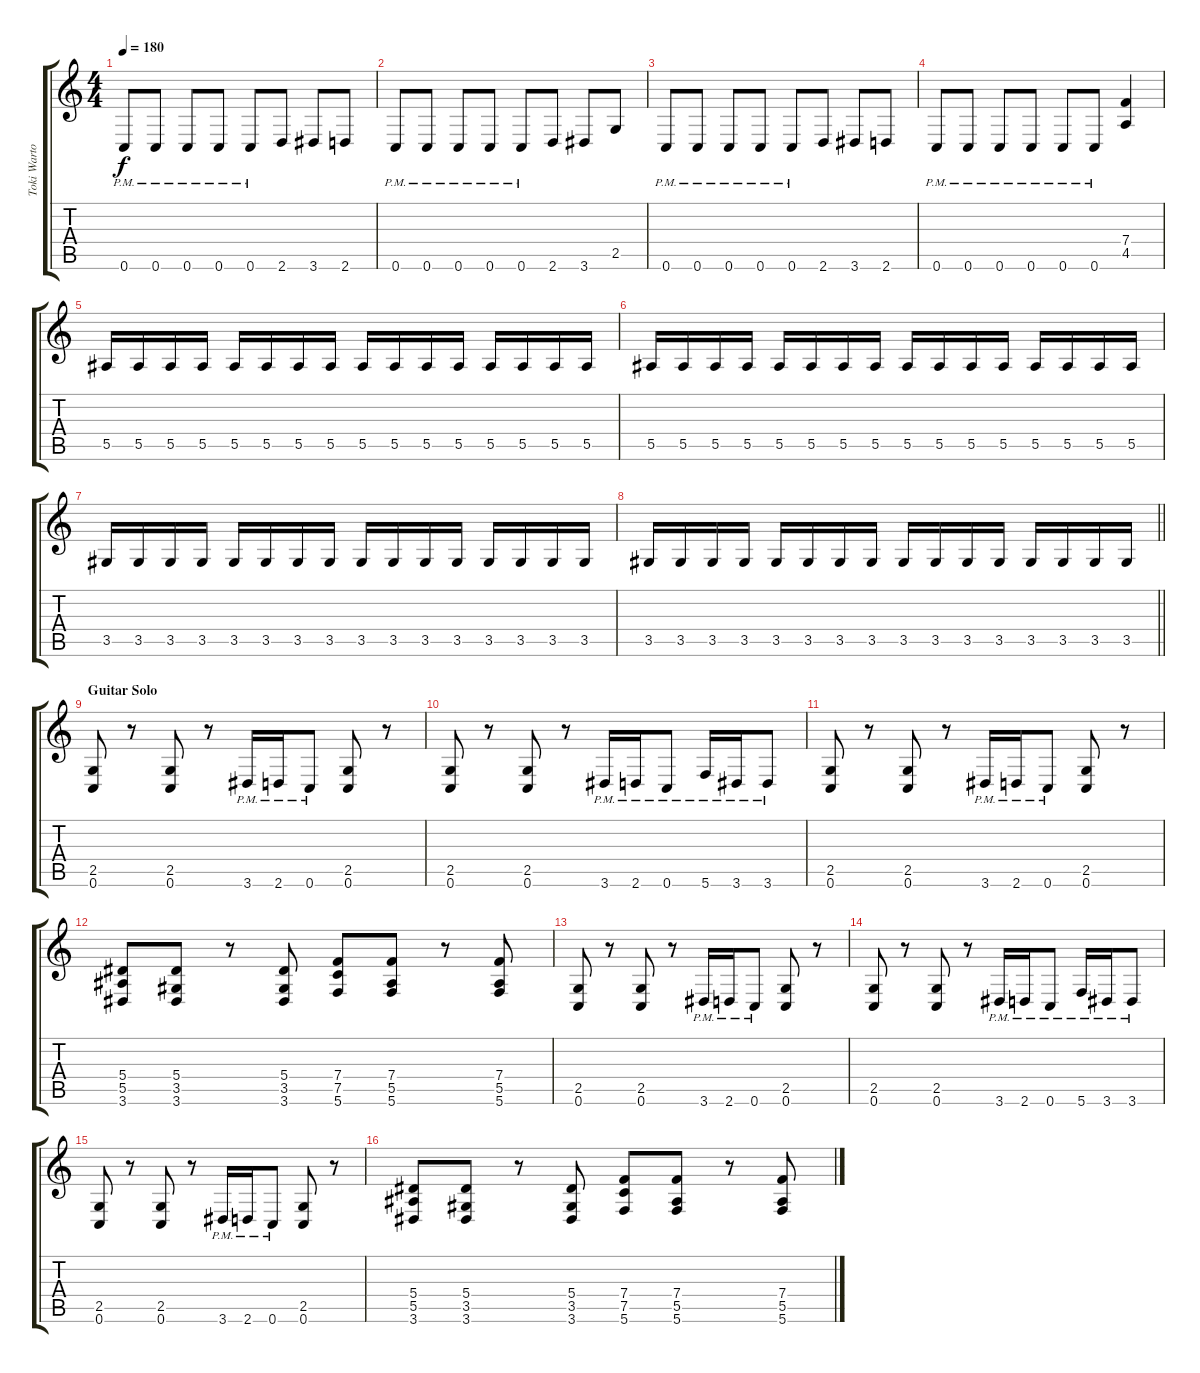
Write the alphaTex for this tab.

\track ("Toki Wartooth (Lead Guitar 2)" "Toki Warto") {instrument distortionguitar}
\staff {score tabs}
\tuning (C4 G3 Eb3 Bb2 F2 C2) {hide}
\ts (4 4)
\tempo 180
\clef g2
\ks c
0.6{pm}.8{dy f} 0.6{pm}.8 0.6{pm}.8 0.6{pm}.8 0.6{pm}.8 2.6.8 3.6.8 2.6.8 |
0.6{pm}.8 0.6{pm}.8 0.6{pm}.8 0.6{pm}.8 0.6{pm}.8 2.6.8 3.6.8 2.5.8 |
0.6{pm}.8 0.6{pm}.8 0.6{pm}.8 0.6{pm}.8 0.6{pm}.8 2.6.8 3.6.8 2.6.8 |
0.6{pm}.8 0.6{pm}.8 0.6{pm}.8 0.6{pm}.8 0.6{pm}.8 0.6{pm}.8 (7.4 4.5).4 |
5.5.16 5.5.16 5.5.16 5.5.16 5.5.16 5.5.16 5.5.16 5.5.16 5.5.16 5.5.16 5.5.16 5.5.16 5.5.16 5.5.16 5.5.16 5.5.16 |
5.5.16 5.5.16 5.5.16 5.5.16 5.5.16 5.5.16 5.5.16 5.5.16 5.5.16 5.5.16 5.5.16 5.5.16 5.5.16 5.5.16 5.5.16 5.5.16 |
3.5.16 3.5.16 3.5.16 3.5.16 3.5.16 3.5.16 3.5.16 3.5.16 3.5.16 3.5.16 3.5.16 3.5.16 3.5.16 3.5.16 3.5.16 3.5.16 |
\barLineRight lightlight
3.5.16 3.5.16 3.5.16 3.5.16 3.5.16 3.5.16 3.5.16 3.5.16 3.5.16 3.5.16 3.5.16 3.5.16 3.5.16 3.5.16 3.5.16 3.5.16 |
\section ("" "Guitar Solo")
(2.5 0.6).8 r.8 (2.5 0.6).8 r.8 3.6{pm}.16 2.6{pm}.16 0.6{pm}.8 (2.5 0.6).8 r.8 |
(2.5 0.6).8 r.8 (2.5 0.6).8 r.8 3.6{pm}.16 2.6{pm}.16 0.6{pm}.8 5.6{pm}.16 3.6{pm}.16 3.6{pm}.8 |
(2.5 0.6).8 r.8 (2.5 0.6).8 r.8 3.6{pm}.16 2.6{pm}.16 0.6{pm}.8 (2.5 0.6).8 r.8 |
(5.4 5.5 3.6).8 (5.4 3.5 3.6).8 r.8 (5.4 3.5 3.6).8 (7.4 7.5 5.6).8 (7.4 5.5 5.6).8 r.8 (7.4 5.5 5.6).8 |
(2.5 0.6).8 r.8 (2.5 0.6).8 r.8 3.6{pm}.16 2.6{pm}.16 0.6{pm}.8 (2.5 0.6).8 r.8 |
(2.5 0.6).8 r.8 (2.5 0.6).8 r.8 3.6{pm}.16 2.6{pm}.16 0.6{pm}.8 5.6{pm}.16 3.6{pm}.16 3.6{pm}.8 |
(2.5 0.6).8 r.8 (2.5 0.6).8 r.8 3.6{pm}.16 2.6{pm}.16 0.6{pm}.8 (2.5 0.6).8 r.8 |
(5.4 5.5 3.6).8 (5.4 3.5 3.6).8 r.8 (5.4 3.5 3.6).8 (7.4 7.5 5.6).8 (7.4 5.5 5.6).8 r.8 (7.4 5.5 5.6).8
